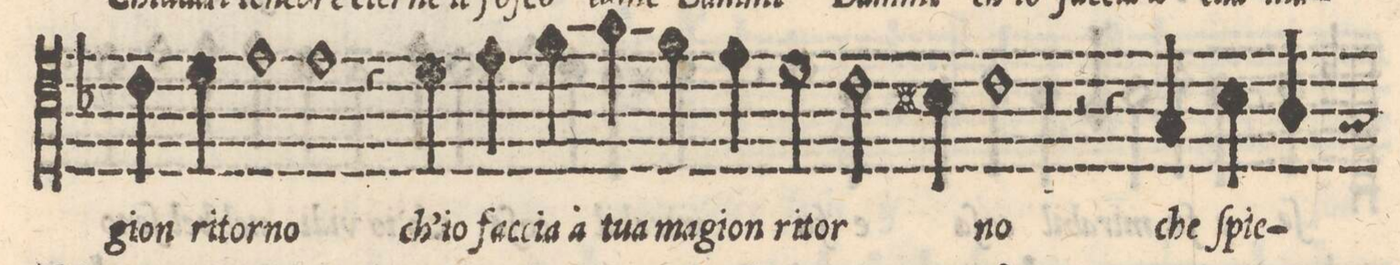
**kern	**text
*I"QVINTO	*
*clefC4	*
*k[b-]	*
*met(C|)	*
*M2/1	*
4c\	-gion
4d\	ri-
=24-	=24-
1e	-tor-
1e	-no
=25-	=25-
4r	.
4d\	ch'io
4e\	fac-
4f\	cia à
4g\	tua
4f\	ma-
4e\	-gion
2d\	ri-
=26-	=26-
2c\	-tor-
4Bn\	.
1c	-no
=27-	=27-
0r	.
=28-	=28-
2r	.
4r	.
4G/	che
4B-y\	ſpie-
4A/	.
*-	*-
